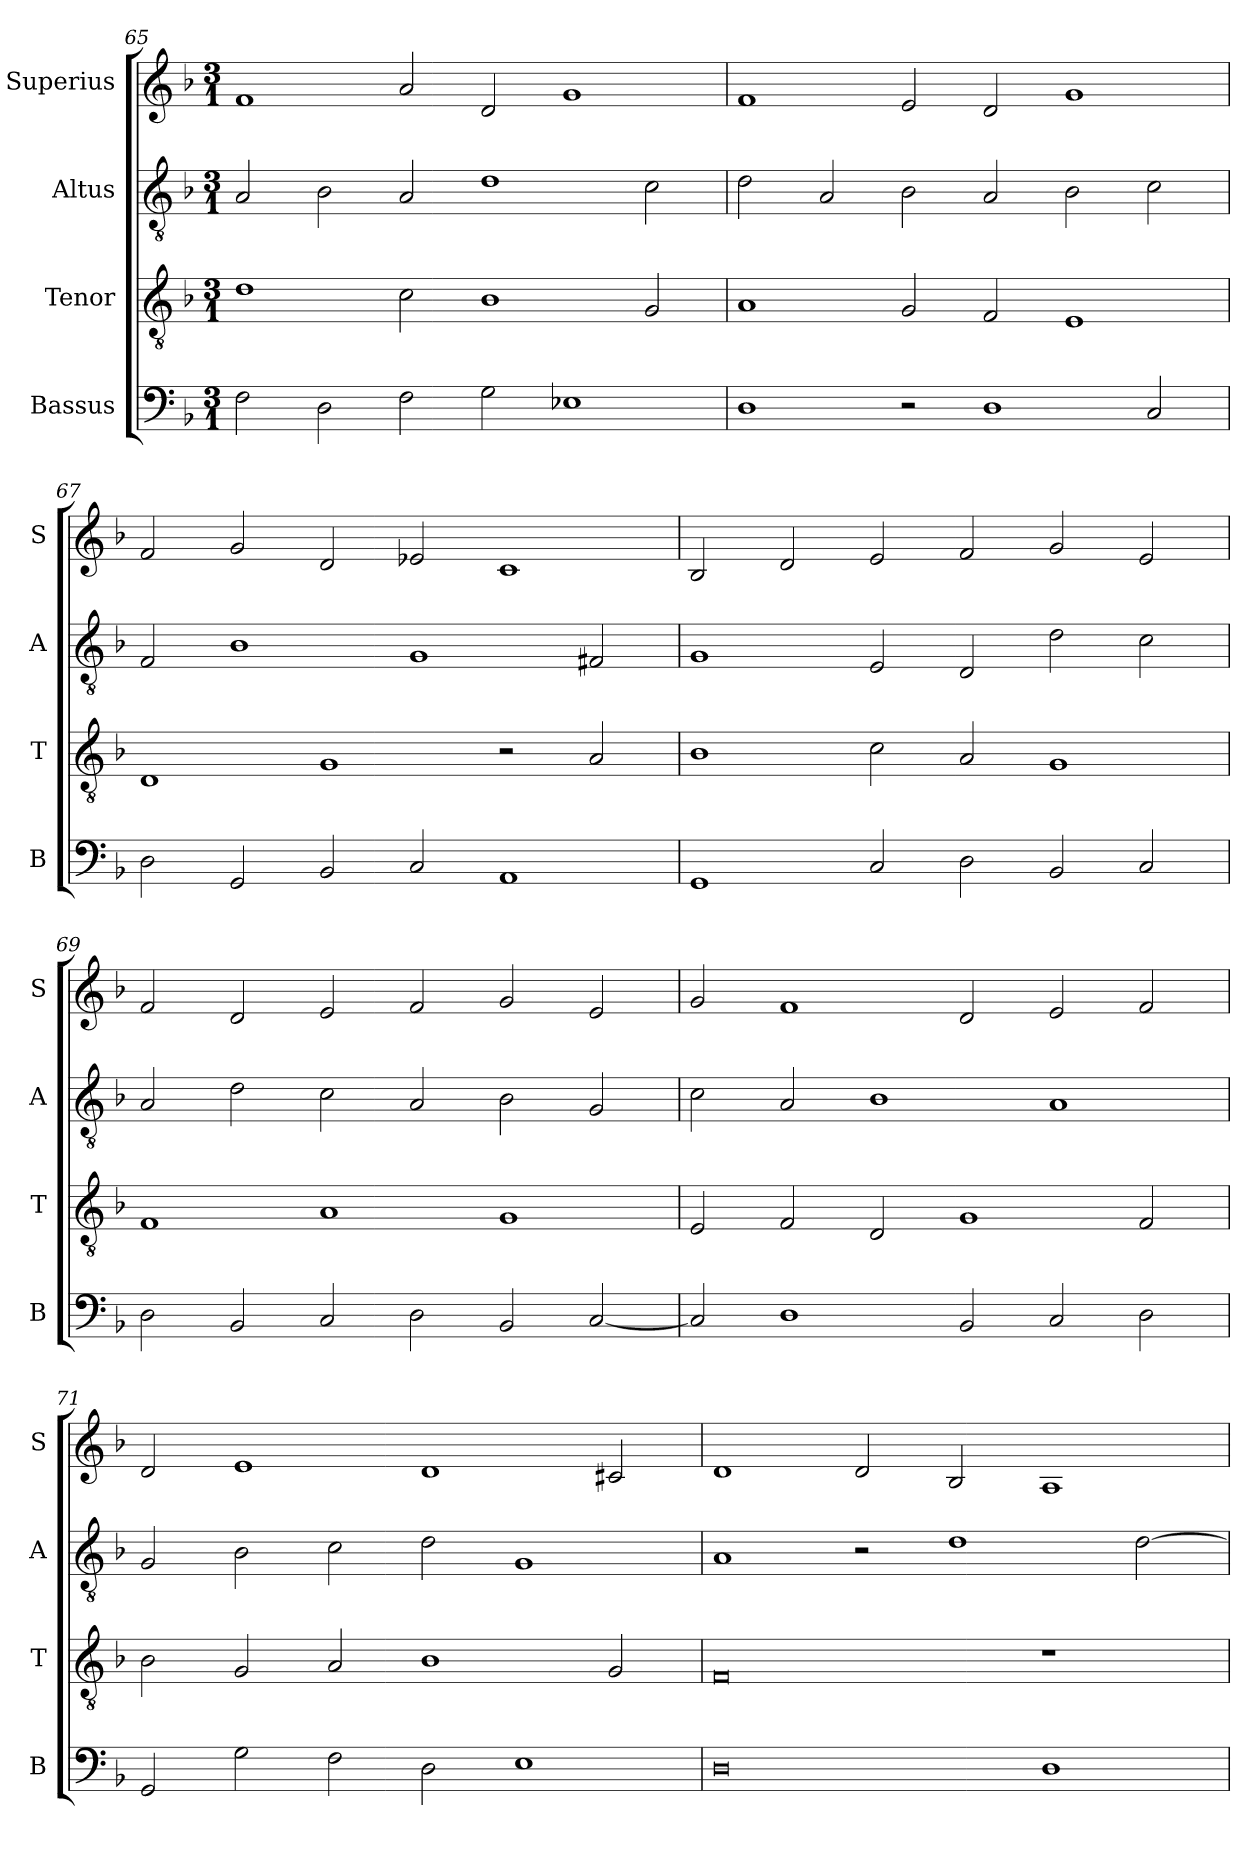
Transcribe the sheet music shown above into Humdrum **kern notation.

**kern	**kern	**kern	**kern
*part4	*part3	*part2	*part1
*staff4	*staff3	*staff2	*staff1
*I"Bassus	*I"Tenor	*I"Altus	*I"Superius
*I'B	*I'T	*I'A	*I'S
*clefF4	*clefGv2	*clefGv2	*clefG2
*k[b-]	*k[b-]	*k[b-]	*k[b-]
*M3/1	*M3/1	*M3/1	*M3/1
=65	=65	=65	=65
2F\	1d	2A/	1f
2D\	.	2B-\	.
2F\	2c\	2A/	2a/
2G\	1B-	1d	2d/
1E-X	.	.	1g
.	2G/	2c\	.
=66	=66	=66	=66
1D	1A	2d\	1f
.	.	2A/	.
2r	2G/	2B-\	2e/
1D	2F/	2A/	2d/
.	1E	2B-\	1g
2C/	.	2c\	.
=67	=67	=67	=67
2D\	1D	2F/	2f/
2GG/	.	1B-	2g/
2BB-/	1G	.	2d/
2C/	.	1G	2e-X/
1AA	2r	.	1c
.	2A/	2F#X/	.
=68	=68	=68	=68
1GG	1B-	1G	2B-/
.	.	.	2d/
2C/	2c\	2E/	2e/
2D\	2A/	2D/	2f/
2BB-/	1G	2d\	2g/
2C/	.	2c\	2e/
=69	=69	=69	=69
2D\	1F	2A/	2f/
2BB-/	.	2d\	2d/
2C/	1A	2c\	2e/
2D\	.	2A/	2f/
2BB-/	1G	2B-\	2g/
[2C/	.	2G/	2e/
=70	=70	=70	=70
2C/]	2E/	2c\	2g/
1D	2F/	2A/	1f
.	2D/	1B-	.
2BB-/	1G	.	2d/
2C/	.	1A	2e/
2D\	2F/	.	2f/
=71	=71	=71	=71
2GG/	2B-\	2G/	2d/
2G\	2G/	2B-\	1e
2F\	2A/	2c\	.
2D\	1B-	2d\	1d
1E	.	1G	.
.	2G/	.	2c#X/
=72	=72	=72	=72
0D	0F	1A	1d
.	.	2r	2d/
.	.	1d	2B-/
1D	1r	.	1A
.	.	[2d\	.
=	=	=	=
*-	*-	*-	*-
